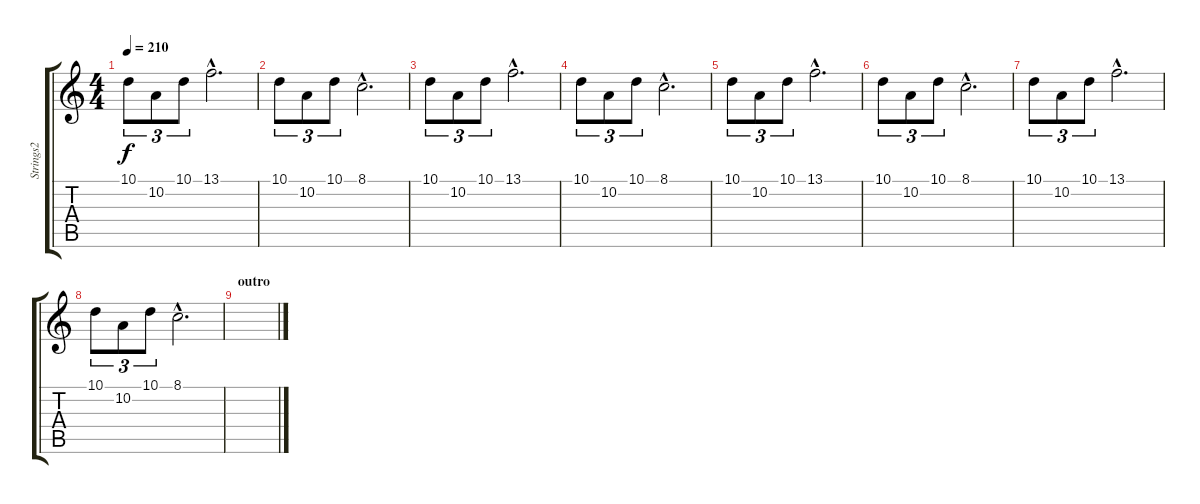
\track ("Strings2" "Strings2") {instrument stringensemble1}
\staff {score tabs}
\tuning (E4 B3 G3 D3 A2 E2) {hide}
\ts (4 4)
\tempo 210
\clef g2
\ks c
10.1.8{tu (3 2) dy f} 10.2.8{tu (3 2)} 10.1.8{tu (3 2)} 13.1{hac}.2{d} |
10.1.8{tu (3 2)} 10.2.8{tu (3 2)} 10.1.8{tu (3 2)} 8.1{hac}.2{d} |
10.1.8{tu (3 2)} 10.2.8{tu (3 2)} 10.1.8{tu (3 2)} 13.1{hac}.2{d} |
10.1.8{tu (3 2)} 10.2.8{tu (3 2)} 10.1.8{tu (3 2)} 8.1{hac}.2{d} |
10.1.8{tu (3 2)} 10.2.8{tu (3 2)} 10.1.8{tu (3 2)} 13.1{hac}.2{d} |
10.1.8{tu (3 2)} 10.2.8{tu (3 2)} 10.1.8{tu (3 2)} 8.1{hac}.2{d} |
10.1.8{tu (3 2)} 10.2.8{tu (3 2)} 10.1.8{tu (3 2)} 13.1{hac}.2{d} |
10.1.8{tu (3 2)} 10.2.8{tu (3 2)} 10.1.8{tu (3 2)} 8.1{hac}.2{d} |
\section ("" "outro")
